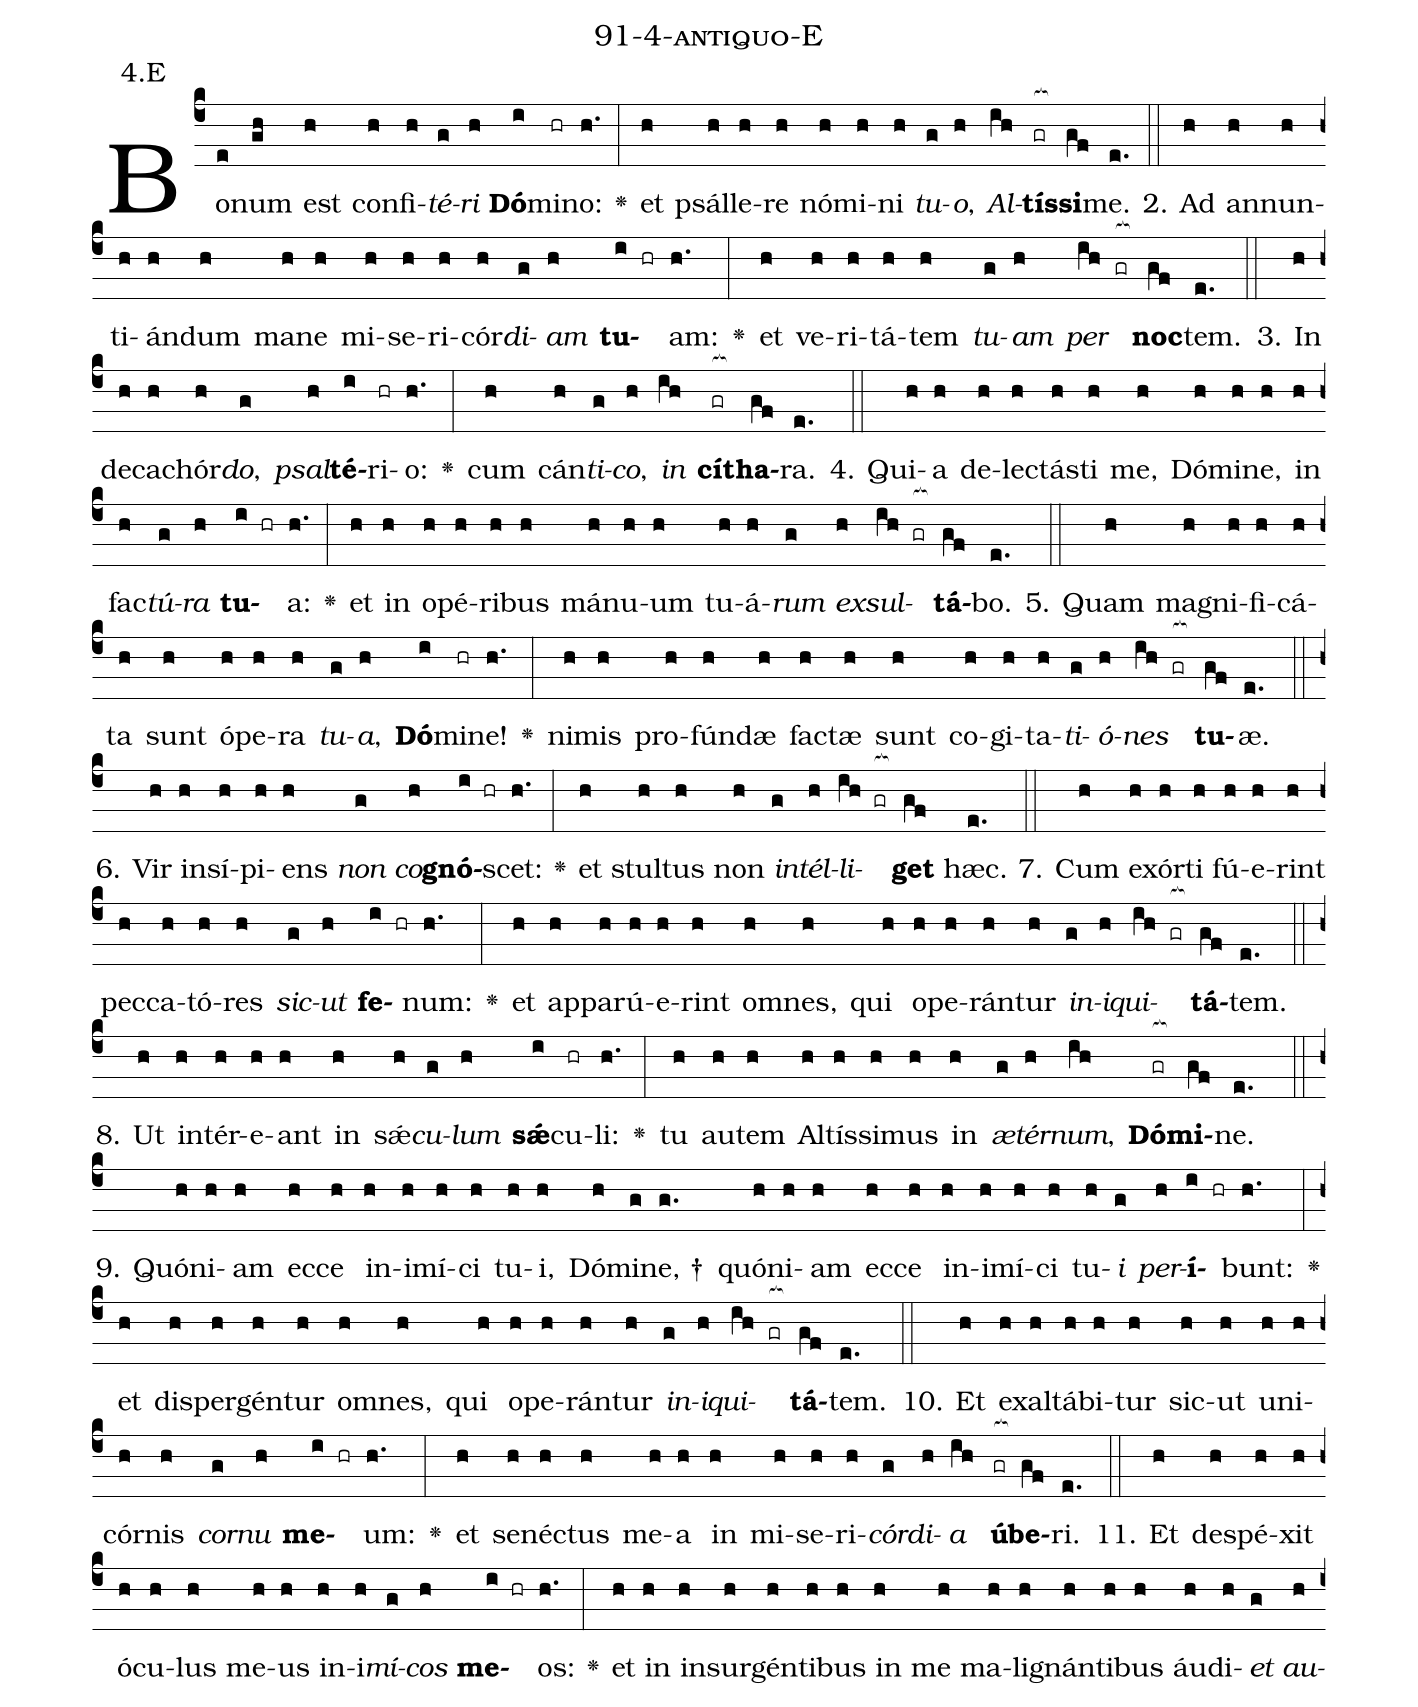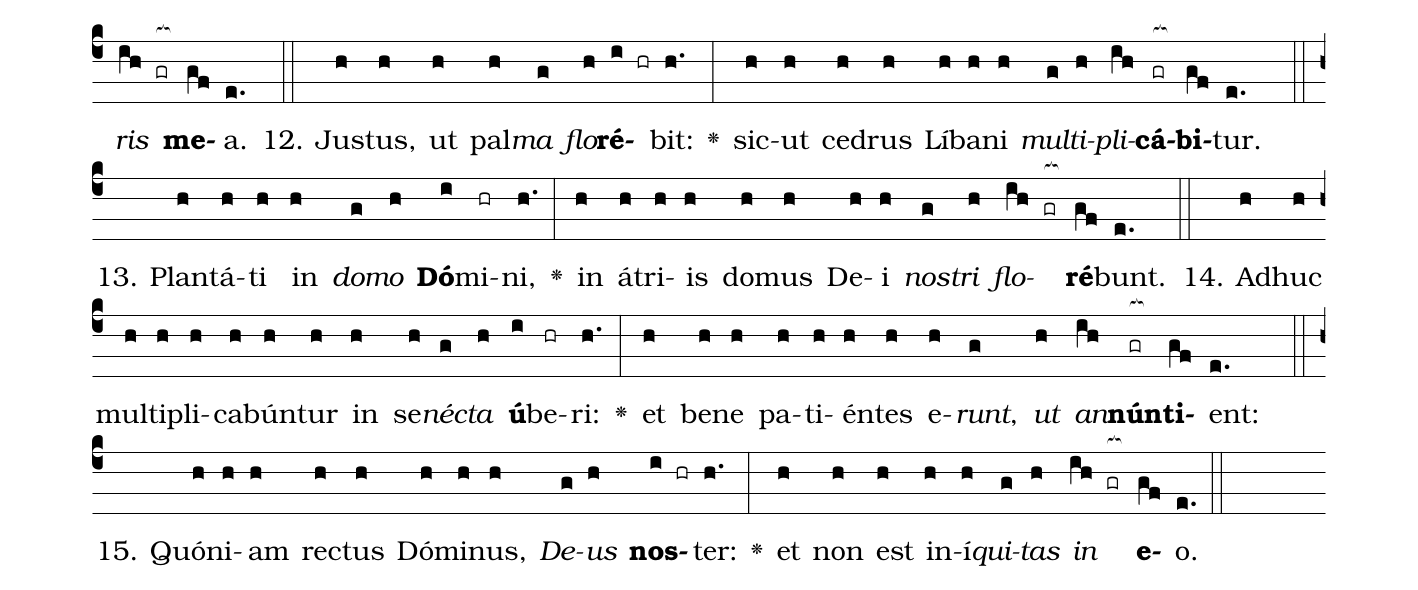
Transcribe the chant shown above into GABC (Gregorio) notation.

name: 91-4-antiquo-E;
annotation: 4.E;
%%
(c4)Bo(e)num(gh) est(h) con(h)fi(h)<i>té</i>(g)<i>ri</i>(h) <b>Dó</b>(i)mi(hr)no:(h.) <v>\greheightstar</v>(:) et(h) psál(h)le(h)re(h) nó(h)mi(h)ni(h) <i>tu</i>(g)<i>o</i>,(h) <i>Al</i>(ih)<b>tís</b>(gr[ocb:1{])<b>si</b>(gf[ocb:0}])me.(e.) (::)
2. Ad(h) an(h)nun(h)ti(h)án(h)dum(h) ma(h)ne(h) mi(h)se(h)ri(h)cór(h)<i>di</i>(g)<i>am</i>(h) <b>tu</b>(i hr)am:(h.) <v>\greheightstar</v>(:) et(h) ve(h)ri(h)tá(h)tem(h) <i>tu</i>(g)<i>am</i>(h) <i>per</i>(ih gr[ocb:1{]) <b>noc</b>(gf[ocb:0}])tem.(e.) (::)
3. In(h) de(h)ca(h)chór(h)<i>do</i>,(g) <i>psal</i>(h)<b>té</b>(i)ri(hr)o:(h.) <v>\greheightstar</v>(:) cum(h) cán(h)<i>ti</i>(g)<i>co</i>,(h) <i>in</i>(ih) <b>cí</b>(gr[ocb:1{])<b>tha</b>(gf[ocb:0}])ra.(e.) (::)
4. Qui(h)a(h) de(h)lec(h)tás(h)ti(h) me,(h) Dó(h)mi(h)ne,(h) in(h) fac(h)<i>tú</i>(g)<i>ra</i>(h) <b>tu</b>(i hr)a:(h.) <v>\greheightstar</v>(:) et(h) in(h) o(h)pé(h)ri(h)bus(h) má(h)nu(h)um(h) tu(h)á(h)<i>rum</i>(g) <i>ex</i>(h)<i>sul</i>(ih gr[ocb:1{])<b>tá</b>(gf[ocb:0}])bo.(e.) (::)
5. Quam(h) ma(h)gni(h)fi(h)cá(h)ta(h) sunt(h) ó(h)pe(h)ra(h) <i>tu</i>(g)<i>a</i>,(h) <b>Dó</b>(i)mi(hr)ne!(h.) <v>\greheightstar</v>(:) ni(h)mis(h) pro(h)fún(h)dæ(h) fac(h)tæ(h) sunt(h) co(h)gi(h)ta(h)<i>ti</i>(g)<i>ó</i>(h)<i>nes</i>(ih gr[ocb:1{]) <b>tu</b>(gf[ocb:0}])æ.(e.) (::)
6. Vir(h) in(h)sí(h)pi(h)ens(h) <i>non</i>(g) <i>co</i>(h)<b>gnó</b>(i hr)scet:(h.) <v>\greheightstar</v>(:) et(h) stul(h)tus(h) non(h) <i>in</i>(g)<i>tél</i>(h)<i>li</i>(ih gr[ocb:1{])<b>get</b>(gf[ocb:0}]) hæc.(e.) (::)
7. Cum(h) ex(h)ór(h)ti(h) fú(h)e(h)rint(h) pec(h)ca(h)tó(h)res(h) <i>sic</i>(g)<i>ut</i>(h) <b>fe</b>(i hr)num:(h.) <v>\greheightstar</v>(:) et(h) ap(h)pa(h)rú(h)e(h)rint(h) om(h)nes,(h) qui(h) o(h)pe(h)rán(h)tur(h) <i>in</i>(g)<i>i</i>(h)<i>qui</i>(ih gr[ocb:1{])<b>tá</b>(gf[ocb:0}])tem.(e.) (::)
8. Ut(h) in(h)tér(h)e(h)ant(h) in(h) sǽ(h)<i>cu</i>(g)<i>lum</i>(h) <b>sǽ</b>(i)cu(hr)li:(h.) <v>\greheightstar</v>(:) tu(h) au(h)tem(h) Al(h)tís(h)si(h)mus(h) in(h) <i>æ</i>(g)<i>tér</i>(h)<i>num</i>,(ih) <b>Dó</b>(gr[ocb:1{])<b>mi</b>(gf[ocb:0}])ne.(e.) (::)
9. Quón(h)i(h)am(h) ec(h)ce(h) in(h)i(h)mí(h)ci(h) tu(h)i,(h) Dó(h)mi(g)ne, †(g.) quón(h)i(h)am(h) ec(h)ce(h) in(h)i(h)mí(h)ci(h) tu(h)<i>i</i>(g) <i>per</i>(h)<b>í</b>(i hr)bunt:(h.) <v>\greheightstar</v>(:) et(h) di(h)sper(h)gén(h)tur(h) om(h)nes,(h) qui(h) o(h)pe(h)rán(h)tur(h) <i>in</i>(g)<i>i</i>(h)<i>qui</i>(ih gr[ocb:1{])<b>tá</b>(gf[ocb:0}])tem.(e.) (::)
10. Et(h) ex(h)al(h)tá(h)bi(h)tur(h) sic(h)ut(h) u(h)ni(h)cór(h)nis(h) <i>cor</i>(g)<i>nu</i>(h) <b>me</b>(i hr)um:(h.) <v>\greheightstar</v>(:) et(h) se(h)néc(h)tus(h) me(h)a(h) in(h) mi(h)se(h)ri(h)<i>cór</i>(g)<i>di</i>(h)<i>a</i>(ih) <b>ú</b>(gr[ocb:1{])<b>be</b>(gf[ocb:0}])ri.(e.) (::)
11. Et(h) de(h)spé(h)xit(h) ó(h)cu(h)lus(h) me(h)us(h) in(h)i(h)<i>mí</i>(g)<i>cos</i>(h) <b>me</b>(i hr)os:(h.) <v>\greheightstar</v>(:) et(h) in(h) in(h)sur(h)gén(h)ti(h)bus(h) in(h) me(h) ma(h)li(h)gnán(h)ti(h)bus(h) áu(h)di(h)<i>et</i>(g) <i>au</i>(h)<i>ris</i>(ih gr[ocb:1{]) <b>me</b>(gf[ocb:0}])a.(e.) (::)
12. Jus(h)tus,(h) ut(h) pal(h)<i>ma</i>(g) <i>flo</i>(h)<b>ré</b>(i hr)bit:(h.) <v>\greheightstar</v>(:) sic(h)ut(h) ce(h)drus(h) Lí(h)ba(h)ni(h) <i>mul</i>(g)<i>ti</i>(h)<i>pli</i>(ih)<b>cá</b>(gr[ocb:1{])<b>bi</b>(gf[ocb:0}])tur.(e.) (::)
13. Plan(h)tá(h)ti(h) in(h) <i>do</i>(g)<i>mo</i>(h) <b>Dó</b>(i)mi(hr)ni,(h.) <v>\greheightstar</v>(:) in(h) á(h)tri(h)is(h) do(h)mus(h) De(h)i(h) <i>nos</i>(g)<i>tri</i>(h) <i>flo</i>(ih gr[ocb:1{])<b>ré</b>(gf[ocb:0}])bunt.(e.) (::)
14. Ad(h)huc(h) mul(h)ti(h)pli(h)ca(h)bún(h)tur(h) in(h) se(h)<i>néc</i>(g)<i>ta</i>(h) <b>ú</b>(i)be(hr)ri:(h.) <v>\greheightstar</v>(:) et(h) be(h)ne(h) pa(h)ti(h)én(h)tes(h) e(h)<i>runt</i>,(g) <i>ut</i>(h) <i>an</i>(ih)<b>nún</b>(gr[ocb:1{])<b>ti</b>(gf[ocb:0}])ent:(e.) (::)
15. Quón(h)i(h)am(h) rec(h)tus(h) Dó(h)mi(h)nus,(h) <i>De</i>(g)<i>us</i>(h) <b>nos</b>(i hr)ter:(h.) <v>\greheightstar</v>(:) et(h) non(h) est(h) in(h)í(h)<i>qui</i>(g)<i>tas</i>(h) <i>in</i>(ih gr[ocb:1{]) <b>e</b>(gf[ocb:0}])o.(e.) (::)
